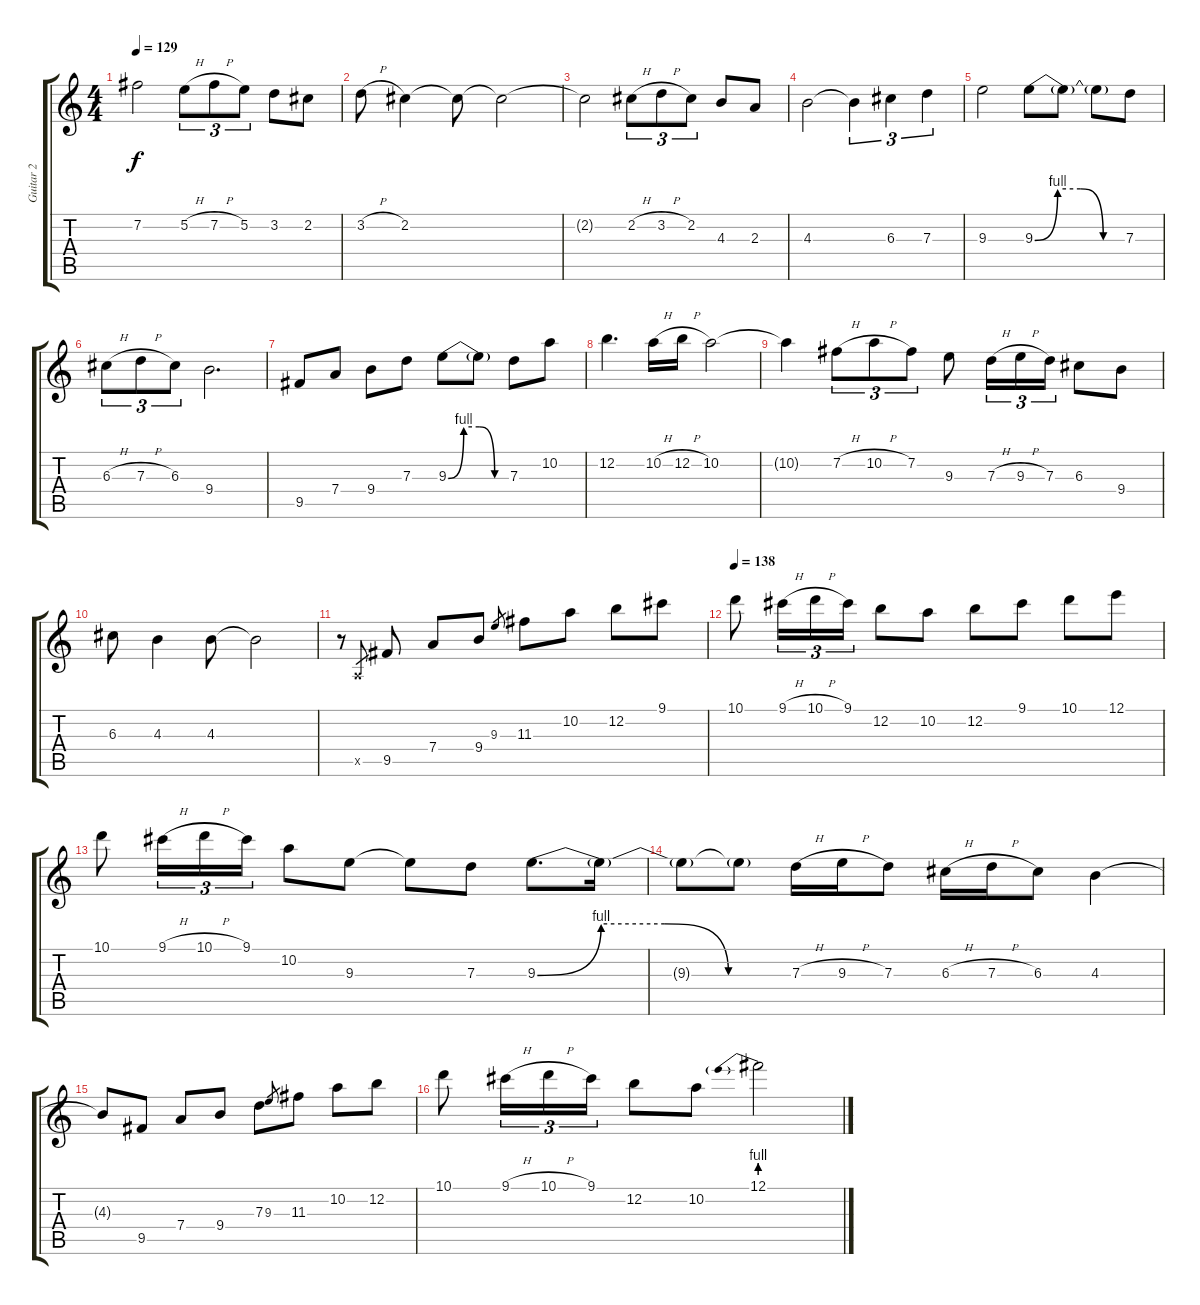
\track ("Guitar 2" "Guitar 2") {instrument distortionguitar}
\staff {score tabs}
\tuning (E4 B3 G3 D3 A2 E2) {hide}
\ts (4 4)
\tempo 129
\clef g2
\ks c
7.2{t}.2{dy f} 5.2{h}.8{tu (3 2)} 7.2{h}.8{tu (3 2)} 5.2.8{tu (3 2)} 3.2.8 2.2.8 |
3.2{h}.8 2.2.4 2.2{t}.8 2.2{t}.2 |
2.2{t}.2 2.2{h}.8{tu (3 2)} 3.2{h}.8{tu (3 2)} 2.2.8{tu (3 2)} 4.3.8 2.3.8 |
4.3.2 4.3{t}.4{tu (3 2)} 6.3.4{tu (3 2)} 7.3.4{tu (3 2)} |
9.3.2 9.3{be (custom 0 0 15 4 30 4 45 0 60 0)}.8 9.3{t}.8 9.3{t}.8 7.3.8 |
6.3{h}.8{tu (3 2)} 7.3{h}.8{tu (3 2)} 6.3.8{tu (3 2)} 9.4.2{d} |
9.5.8 7.4.8 9.4.8 7.3.8 9.3{be (custom 0 0 15 4 30 4 45 0 60 0)}.8 9.3{t}.8 7.3.8 10.2.8 |
12.2.4{d} 10.2{h}.16 12.2{h}.16 10.2.2 |
10.2{t}.4 7.2{h}.8{tu (3 2)} 10.2{h}.8{tu (3 2)} 7.2.8{tu (3 2)} 9.3.8 7.3{h}.16{tu (3 2)} 9.3{h}.16{tu (3 2)} 7.3.16{tu (3 2)} 6.3.8 9.4.8 |
6.3.8 4.3.4 4.3.8 4.3{t}.2 |
r.8 0.5{x}.8{gr} 9.5.8 7.4.8 9.4.8 9.3.8{gr} 11.3.8 10.2.8 12.2.8 9.1.8 |
\tempo 138
10.1.8 9.1{h}.16{tu (3 2)} 10.1{h}.16{tu (3 2)} 9.1.16{tu (3 2)} 12.2.8 10.2.8 12.2.8 9.1.8 10.1.8 12.1.8 |
10.1.8 9.1{h}.16{tu (3 2)} 10.1{h}.16{tu (3 2)} 9.1.16{tu (3 2)} 10.2.8 9.3.8 9.3{t}.8 7.3.8 9.3{be (custom 0 0 15 4 30 4 45 0 60 0)}.8{d} 9.3{t}.16 |
9.3{t}.8 9.3{t}.8 7.3{h}.16 9.3{h}.16 7.3.8 6.3{h}.16 7.3{h}.16 6.3.8 4.3.4 |
4.3{t}.8 9.5.8 7.4.8 9.4.8 7.3.8 9.3.8{gr} 11.3.8 10.2.8 12.2.8 |
10.1.8 9.1{h}.16{tu (3 2)} 10.1{h}.16{tu (3 2)} 9.1.16{tu (3 2)} 12.2.8 10.2.8 12.1{be (prebend 0 4 60 4)}.2
